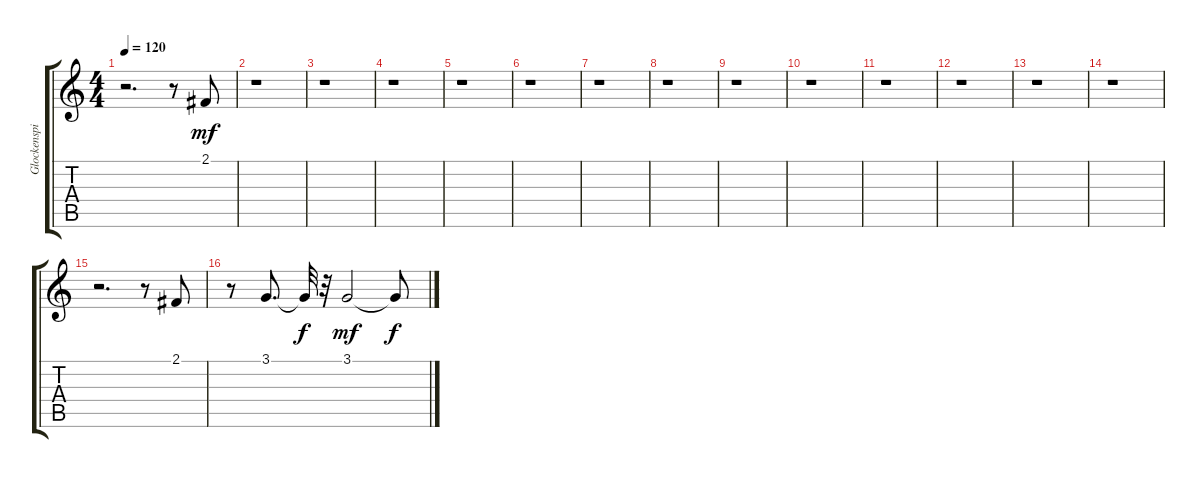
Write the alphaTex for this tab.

\track ("Glockenspiel 2" "Glockenspi") {instrument glockenspiel}
\staff {score tabs}
\tuning (E4 B3 G3 D3 A2 E2) {hide}
\ts (4 4)
\tempo 120
\clef g2
\ks c
r.2{d dy f} r.8 2.1.8{dy mf} |
r.1 |
r.1 |
r.1 |
r.1 |
r.1 |
r.1 |
r.1 |
r.1 |
r.1 |
r.1 |
r.1 |
r.1 |
r.1 |
r.2{d} r.8 2.1.8 |
r.8 3.1.8{d} 3.1{t}.32{dy f} r.32 3.1.2{dy mf} 3.1{t}.8{dy f}
